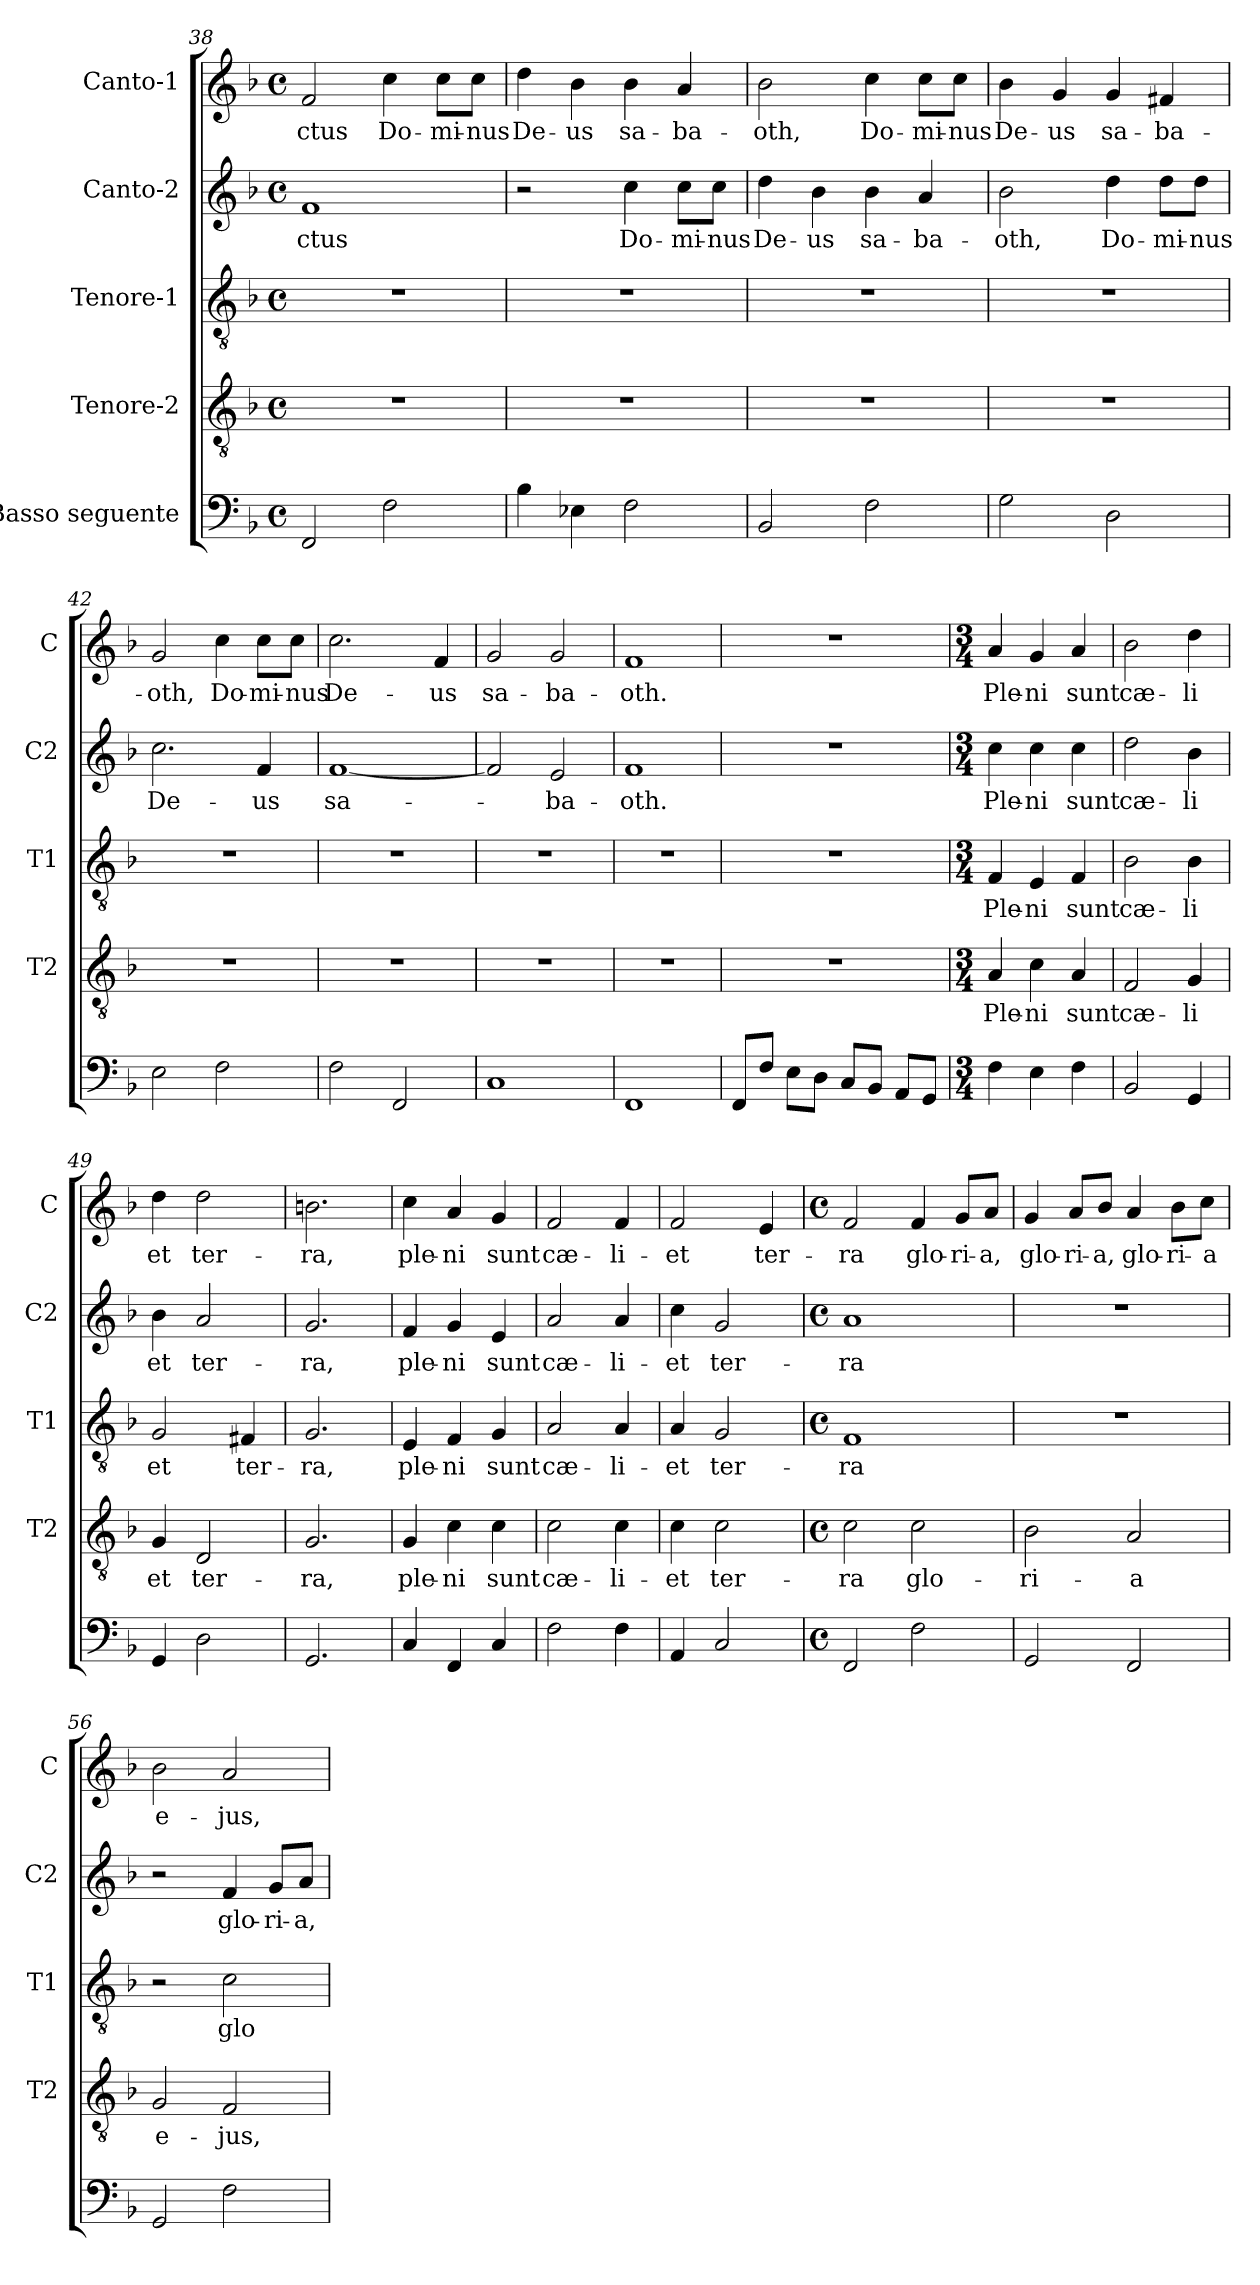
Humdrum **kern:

**kern	**kern	**text	**kern	**text	**kern	**text	**kern	**text
*part5	*part4	*part4	*part3	*part3	*part2	*part2	*part1	*part1
*staff5	*staff4	*staff4	*staff3	*staff3	*staff2	*staff2	*staff1	*staff1
*I"Basso seguente	*I"Tenore-2	*	*I"Tenore-1	*	*I"Canto-2	*	*I"Canto-1	*
*	*I'T2	*	*I'T1	*	*I'C2	*	*I'C	*
*clefF4	*clefGv2	*	*clefGv2	*	*clefG2	*	*clefG2	*
*k[b-]	*k[b-]	*	*k[b-]	*	*k[b-]	*	*k[b-]	*
*F:	*F:	*	*F:	*	*F:	*	*F:	*
*M4/4	*M4/4	*	*M4/4	*	*M4/4	*	*M4/4	*
*met(c)	*met(c)	*	*met(c)	*	*met(c)	*	*met(c)	*
=38	=38	=38	=38	=38	=38	=38	=38	=38
!	!	!	!	!	!	!LO:LY:b	!	!LO:LY:b
2FF/	1r	.	1r	.	1f	-ctus	2f/	-ctus
!	!	!	!	!	!	!	!	!LO:LY:b
2F\	.	.	.	.	.	.	4cc\	Do-
!	!	!	!	!	!	!	!	!LO:LY:b
.	.	.	.	.	.	.	8cc\L	-mi-
!	!	!	!	!	!	!	!	!LO:LY:b
.	.	.	.	.	.	.	8cc\J	-nus
=39	=39	=39	=39	=39	=39	=39	=39	=39
!	!	!	!	!	!	!	!	!LO:LY:b
4B-\	1r	.	1r	.	2r	.	4dd\	De-
!	!	!	!	!	!	!	!	!LO:LY:b
4E-X\	.	.	.	.	.	.	4b-\	-us
!	!	!	!	!	!	!LO:LY:b	!	!LO:LY:b
2F\	.	.	.	.	4cc\	Do-	4b-\	sa-
!	!	!	!	!	!	!LO:LY:b	!	!LO:LY:b
.	.	.	.	.	8cc\L	-mi-	4a/	-ba-
!	!	!	!	!	!	!LO:LY:b	!	!
.	.	.	.	.	8cc\J	-nus	.	.
!!LO:LB:g=z
=40	=40	=40	=40	=40	=40	=40	=40	=40
!	!	!	!	!	!	!LO:LY:b	!	!LO:LY:b
2BB-/	1r	.	1r	.	4dd\	De-	2b-\	-oth,
!	!	!	!	!	!	!LO:LY:b	!	!
.	.	.	.	.	4b-\	-us	.	.
!	!	!	!	!	!	!LO:LY:b	!	!LO:LY:b
2F\	.	.	.	.	4b-\	sa-	4cc\	Do-
!	!	!	!	!	!	!LO:LY:b	!	!LO:LY:b
.	.	.	.	.	4a/	-ba-	8cc\L	-mi-
!	!	!	!	!	!	!	!	!LO:LY:b
.	.	.	.	.	.	.	8cc\J	-nus
=41	=41	=41	=41	=41	=41	=41	=41	=41
!	!	!	!	!	!	!LO:LY:b	!	!LO:LY:b
2G\	1r	.	1r	.	2b-\	-oth,	4b-\	De-
!	!	!	!	!	!	!	!	!LO:LY:b
.	.	.	.	.	.	.	4g/	-us
!	!	!	!	!	!	!LO:LY:b	!	!LO:LY:b
2D\	.	.	.	.	4dd\	Do-	4g/	sa-
!	!	!	!	!	!	!LO:LY:b	!	!LO:LY:b
.	.	.	.	.	8dd\L	-mi-	4f#X/	-ba-
!	!	!	!	!	!	!LO:LY:b	!	!
.	.	.	.	.	8dd\J	-nus	.	.
=42	=42	=42	=42	=42	=42	=42	=42	=42
!	!	!	!	!	!	!LO:LY:b	!	!LO:LY:b
2E\	1r	.	1r	.	2.cc\	De-	2g/	-oth,
!	!	!	!	!	!	!	!	!LO:LY:b
2F\	.	.	.	.	.	.	4cc\	Do-
!	!	!	!	!	!	!LO:LY:b	!	!LO:LY:b
.	.	.	.	.	4f/	-us	8cc\L	-mi-
!	!	!	!	!	!	!	!	!LO:LY:b
.	.	.	.	.	.	.	8cc\J	-nus
=43	=43	=43	=43	=43	=43	=43	=43	=43
!	!	!	!	!	!	!LO:LY:b	!	!LO:LY:b
2F\	1r	.	1r	.	[1f	sa-	2.cc\	De-
2FF/	.	.	.	.	.	.	.	.
!	!	!	!	!	!	!	!	!LO:LY:b
.	.	.	.	.	.	.	4f/	-us
=44	=44	=44	=44	=44	=44	=44	=44	=44
!	!	!	!	!	!	!	!	!LO:LY:b
1C	1r	.	1r	.	2f/]	.	2g/	sa-
!	!	!	!	!	!	!LO:LY:b	!	!LO:LY:b
.	.	.	.	.	2e/	-ba-	2g/	-ba-
=45	=45	=45	=45	=45	=45	=45	=45	=45
!	!	!	!	!	!	!LO:LY:b	!	!LO:LY:b
1FF	1r	.	1r	.	1f	-oth.	1f	-oth.
=46	=46	=46	=46	=46	=46	=46	=46	=46
8FF/L	1r	.	1r	.	1r	.	1r	.
8F/J	.	.	.	.	.	.	.	.
8E\L	.	.	.	.	.	.	.	.
8D\J	.	.	.	.	.	.	.	.
8C/L	.	.	.	.	.	.	.	.
8BB-/J	.	.	.	.	.	.	.	.
8AA/L	.	.	.	.	.	.	.	.
8GG/J	.	.	.	.	.	.	.	.
!!LO:LB:g=z
=47	=47	=47	=47	=47	=47	=47	=47	=47
*M3/4	*M3/4	*	*M3/4	*	*M3/4	*	*M3/4	*
!	!	!LO:LY:b	!	!LO:LY:b	!	!LO:LY:b	!	!LO:LY:b
4F\	4A/	Ple-	4F/	Ple-	4cc\	Ple-	4a/	Ple-
!	!	!LO:LY:b	!	!LO:LY:b	!	!LO:LY:b	!	!LO:LY:b
4E\	4c\	-ni	4E/	-ni	4cc\	-ni	4g/	-ni
!	!	!LO:LY:b	!	!LO:LY:b	!	!LO:LY:b	!	!LO:LY:b
4F\	4A/	sunt	4F/	sunt	4cc\	sunt	4a/	sunt
=48	=48	=48	=48	=48	=48	=48	=48	=48
!	!	!LO:LY:b	!	!LO:LY:b	!	!LO:LY:b	!	!LO:LY:b
2BB-/	2F/	cæ-	2B-\	cæ-	2dd\	cæ-	2b-\	cæ-
!	!	!LO:LY:b	!	!LO:LY:b	!	!LO:LY:b	!	!LO:LY:b
4GG/	4G/	-li	4B-\	-li	4b-\	-li	4dd\	-li
=49	=49	=49	=49	=49	=49	=49	=49	=49
!	!	!LO:LY:b	!	!LO:LY:b	!	!LO:LY:b	!	!LO:LY:b
4GG/	4G/	et	2G/	et	4b-\	et	4dd\	et
!	!	!LO:LY:b	!	!	!	!LO:LY:b	!	!LO:LY:b
2D\	2D/	ter-	.	.	2a/	ter-	2dd\	ter-
!	!	!	!	!LO:LY:b	!	!	!	!
.	.	.	4F#X/	ter-	.	.	.	.
=50	=50	=50	=50	=50	=50	=50	=50	=50
!	!	!LO:LY:b	!	!LO:LY:b	!	!LO:LY:b	!	!LO:LY:b
2.GG/	2.G/	-ra,	2.G/	-ra,	2.g/	-ra,	2.bn\	-ra,
=51	=51	=51	=51	=51	=51	=51	=51	=51
!	!	!LO:LY:b	!	!LO:LY:b	!	!LO:LY:b	!	!LO:LY:b
4C/	4G/	ple-	4E/	ple-	4f/	ple-	4cc\	ple-
!	!	!LO:LY:b	!	!LO:LY:b	!	!LO:LY:b	!	!LO:LY:b
4FF/	4c\	-ni	4F/	-ni	4g/	-ni	4a/	-ni
!	!	!LO:LY:b	!	!LO:LY:b	!	!LO:LY:b	!	!LO:LY:b
4C/	4c\	sunt	4G/	sunt	4e/	sunt	4g/	sunt
=52	=52	=52	=52	=52	=52	=52	=52	=52
!	!	!LO:LY:b	!	!LO:LY:b	!	!LO:LY:b	!	!LO:LY:b
2F\	2c\	cæ-	2A/	cæ-	2a/	cæ-	2f/	cæ-
!	!	!LO:LY:b	!	!LO:LY:b	!	!LO:LY:b	!	!LO:LY:b
4F\	4c\	-li-	4A/	-li-	4a/	-li-	4f/	-li-
=53	=53	=53	=53	=53	=53	=53	=53	=53
!	!	!LO:LY:b	!	!LO:LY:b	!	!LO:LY:b	!	!LO:LY:b
4AA/	4c\	-et	4A/	-et	4cc\	-et	2f/	-et
!	!	!LO:LY:b	!	!LO:LY:b	!	!LO:LY:b	!	!
2C/	2c\	ter-	2G/	ter-	2g/	ter-	.	.
!	!	!	!	!	!	!	!	!LO:LY:b
.	.	.	.	.	.	.	4e/	ter-
!!LO:PB:g=z
=54	=54	=54	=54	=54	=54	=54	=54	=54
*M4/4	*M4/4	*	*M4/4	*	*M4/4	*	*M4/4	*
*met(c)	*met(c)	*	*met(c)	*	*met(c)	*	*met(c)	*
!	!	!LO:LY:b	!	!LO:LY:b	!	!LO:LY:b	!	!LO:LY:b
2FF/	2c\	-ra	1F	-ra	1a	-ra	2f/	-ra
!	!	!LO:LY:b	!	!	!	!	!	!LO:LY:b
2F\	2c\	glo-	.	.	.	.	4f/	glo-
!	!	!	!	!	!	!	!	!LO:LY:b
.	.	.	.	.	.	.	8g/L	-ri-
!	!	!	!	!	!	!	!	!LO:LY:b
.	.	.	.	.	.	.	8a/J	-a,
=55	=55	=55	=55	=55	=55	=55	=55	=55
!	!	!LO:LY:b	!	!	!	!	!	!LO:LY:b
2GG/	2B-\	-ri-	1r	.	1r	.	4g/	glo-
!	!	!	!	!	!	!	!	!LO:LY:b
.	.	.	.	.	.	.	8a/L	-ri-
!	!	!	!	!	!	!	!	!LO:LY:b
.	.	.	.	.	.	.	8b-/J	-a,
!	!	!LO:LY:b	!	!	!	!	!	!LO:LY:b
2FF/	2A/	-a	.	.	.	.	4a/	glo-
!	!	!	!	!	!	!	!	!LO:LY:b
.	.	.	.	.	.	.	8b-\L	-ri-
!	!	!	!	!	!	!	!	!LO:LY:b
.	.	.	.	.	.	.	8cc\J	-a
=56	=56	=56	=56	=56	=56	=56	=56	=56
!	!	!LO:LY:b	!	!	!	!	!	!LO:LY:b
2GG/	2G/	e-	2r	.	2r	.	2b-\	e-
!	!	!LO:LY:b	!	!LO:LY:b	!	!LO:LY:b	!	!LO:LY:b
2F\	2F/	-jus,	2c\	glo-	4f/	glo-	2a/	-jus,
!	!	!	!	!	!	!LO:LY:b	!	!
.	.	.	.	.	8g/L	-ri-	.	.
!	!	!	!	!	!	!LO:LY:b	!	!
.	.	.	.	.	8a/J	-a,	.	.
=	=	=	=	=	=	=	=	=
*-	*-	*-	*-	*-	*-	*-	*-	*-
